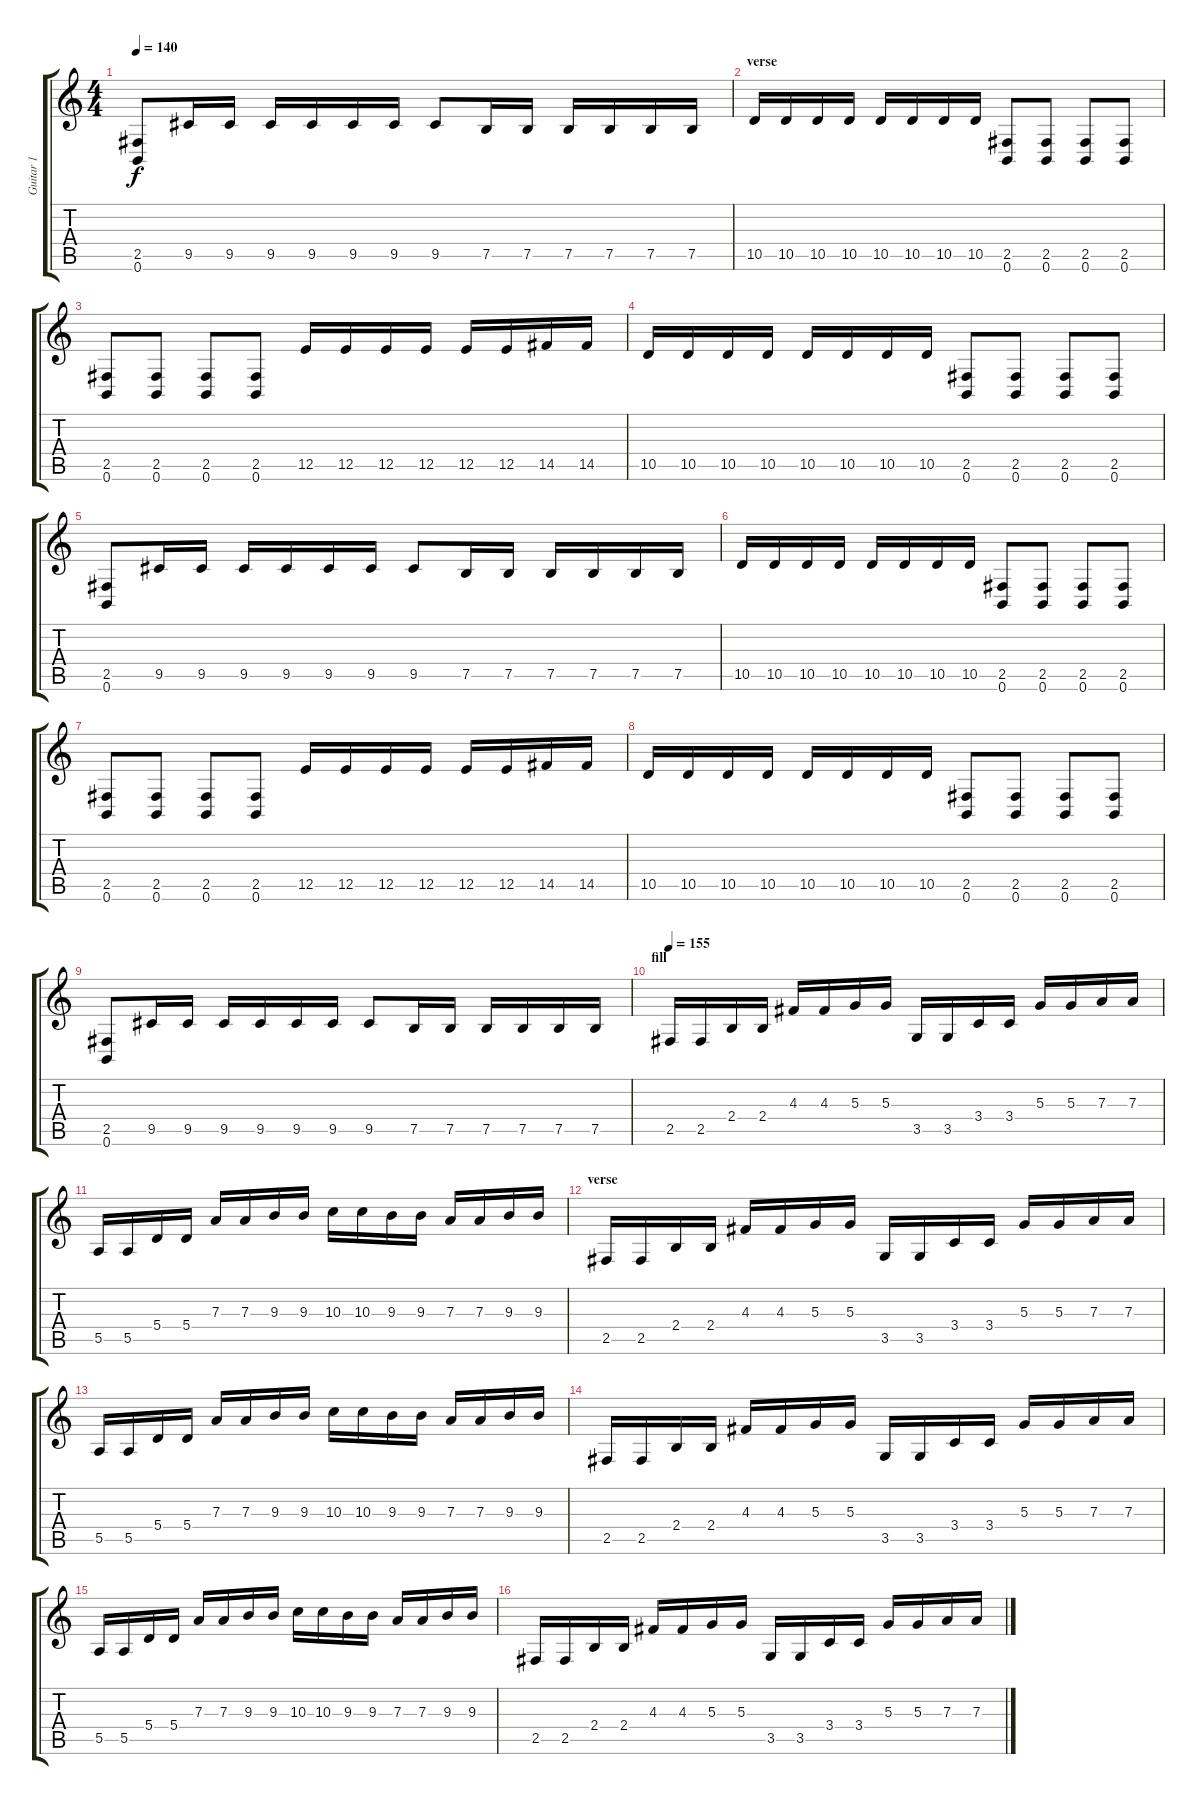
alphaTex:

\track ("Guitar 1" "Guitar 1") {instrument distortionguitar}
\staff {score tabs}
\tuning (B3 Gb3 D3 A2 E2 B1) {hide}
\ts (4 4)
\tempo 140
\clef g2
\ks c
(2.5 0.6).8{dy f} 9.5.16 9.5.16 9.5.16 9.5.16 9.5.16 9.5.16 9.5.8 7.5.16 7.5.16 7.5.16 7.5.16 7.5.16 7.5.16 |
\section ("" "verse")
10.5.16 10.5.16 10.5.16 10.5.16 10.5.16 10.5.16 10.5.16 10.5.16 (2.5 0.6).8 (2.5 0.6).8 (2.5 0.6).8 (2.5 0.6).8 |
(2.5 0.6).8 (2.5 0.6).8 (2.5 0.6).8 (2.5 0.6).8 12.5.16 12.5.16 12.5.16 12.5.16 12.5.16 12.5.16 14.5.16 14.5.16 |
10.5.16 10.5.16 10.5.16 10.5.16 10.5.16 10.5.16 10.5.16 10.5.16 (2.5 0.6).8 (2.5 0.6).8 (2.5 0.6).8 (2.5 0.6).8 |
(2.5 0.6).8 9.5.16 9.5.16 9.5.16 9.5.16 9.5.16 9.5.16 9.5.8 7.5.16 7.5.16 7.5.16 7.5.16 7.5.16 7.5.16 |
10.5.16 10.5.16 10.5.16 10.5.16 10.5.16 10.5.16 10.5.16 10.5.16 (2.5 0.6).8 (2.5 0.6).8 (2.5 0.6).8 (2.5 0.6).8 |
(2.5 0.6).8 (2.5 0.6).8 (2.5 0.6).8 (2.5 0.6).8 12.5.16 12.5.16 12.5.16 12.5.16 12.5.16 12.5.16 14.5.16 14.5.16 |
10.5.16 10.5.16 10.5.16 10.5.16 10.5.16 10.5.16 10.5.16 10.5.16 (2.5 0.6).8 (2.5 0.6).8 (2.5 0.6).8 (2.5 0.6).8 |
(2.5 0.6).8 9.5.16 9.5.16 9.5.16 9.5.16 9.5.16 9.5.16 9.5.8 7.5.16 7.5.16 7.5.16 7.5.16 7.5.16 7.5.16 |
\section ("" "fill")
\tempo 155
2.5.16 2.5.16 2.4.16 2.4.16 4.3.16 4.3.16 5.3.16 5.3.16 3.5.16 3.5.16 3.4.16 3.4.16 5.3.16 5.3.16 7.3.16 7.3.16 |
5.5.16 5.5.16 5.4.16 5.4.16 7.3.16 7.3.16 9.3.16 9.3.16 10.3.16 10.3.16 9.3.16 9.3.16 7.3.16 7.3.16 9.3.16 9.3.16 |
\section ("" "verse")
2.5.16 2.5.16 2.4.16 2.4.16 4.3.16 4.3.16 5.3.16 5.3.16 3.5.16 3.5.16 3.4.16 3.4.16 5.3.16 5.3.16 7.3.16 7.3.16 |
5.5.16 5.5.16 5.4.16 5.4.16 7.3.16 7.3.16 9.3.16 9.3.16 10.3.16 10.3.16 9.3.16 9.3.16 7.3.16 7.3.16 9.3.16 9.3.16 |
2.5.16 2.5.16 2.4.16 2.4.16 4.3.16 4.3.16 5.3.16 5.3.16 3.5.16 3.5.16 3.4.16 3.4.16 5.3.16 5.3.16 7.3.16 7.3.16 |
5.5.16 5.5.16 5.4.16 5.4.16 7.3.16 7.3.16 9.3.16 9.3.16 10.3.16 10.3.16 9.3.16 9.3.16 7.3.16 7.3.16 9.3.16 9.3.16 |
2.5.16 2.5.16 2.4.16 2.4.16 4.3.16 4.3.16 5.3.16 5.3.16 3.5.16 3.5.16 3.4.16 3.4.16 5.3.16 5.3.16 7.3.16 7.3.16
